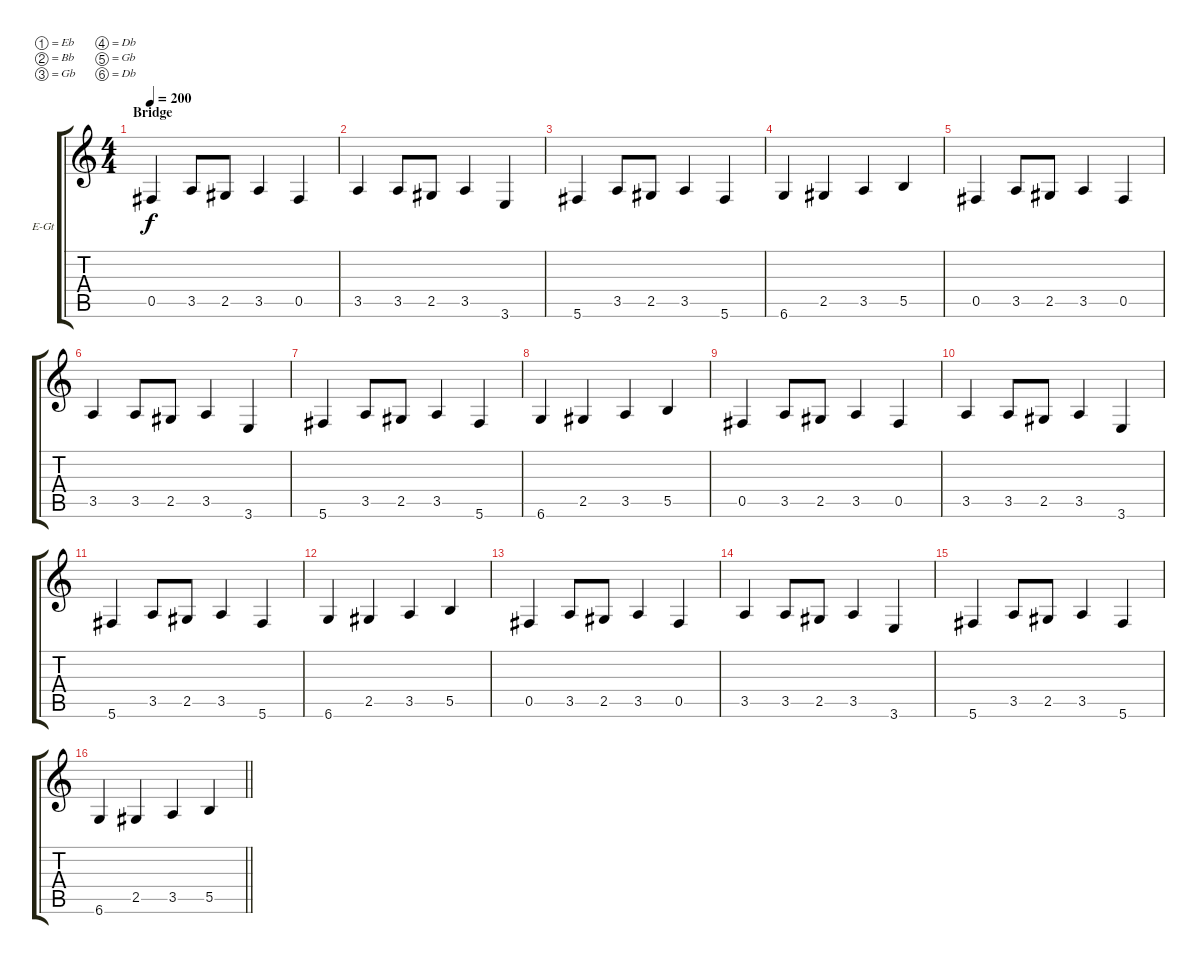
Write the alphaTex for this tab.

\bracketExtendMode groupsimilarinstruments
\firstSystemTrackNameOrientation horizontal
\otherSystemsTrackNameOrientation horizontal
\track ("Jake" "E-Gt") {instrument distortionguitar}
\staff {score tabs}
\tuning (Eb4 Bb3 Gb3 Db3 Gb2 Db2)
\ts (4 4)
\section ("" "Bridge")
\tempo 200
\clef g2
\ks c
0.5.4{dy f} 3.5.8 2.5.8 3.5.4 0.5.4 |
3.5.4 3.5.8 2.5.8 3.5.4 3.6.4 |
5.6.4 3.5.8 2.5.8 3.5.4 5.6.4 |
6.6.4 2.5.4 3.5.4 5.5.4 |
0.5.4 3.5.8 2.5.8 3.5.4 0.5.4 |
3.5.4 3.5.8 2.5.8 3.5.4 3.6.4 |
5.6.4 3.5.8 2.5.8 3.5.4 5.6.4 |
6.6.4 2.5.4 3.5.4 5.5.4 |
0.5.4 3.5.8 2.5.8 3.5.4 0.5.4 |
3.5.4 3.5.8 2.5.8 3.5.4 3.6.4 |
5.6.4 3.5.8 2.5.8 3.5.4 5.6.4 |
6.6.4 2.5.4 3.5.4 5.5.4 |
0.5.4 3.5.8 2.5.8 3.5.4 0.5.4 |
3.5.4 3.5.8 2.5.8 3.5.4 3.6.4 |
5.6.4 3.5.8 2.5.8 3.5.4 5.6.4 |
\barLineRight lightlight
6.6.4 2.5.4 3.5.4 5.5.4
